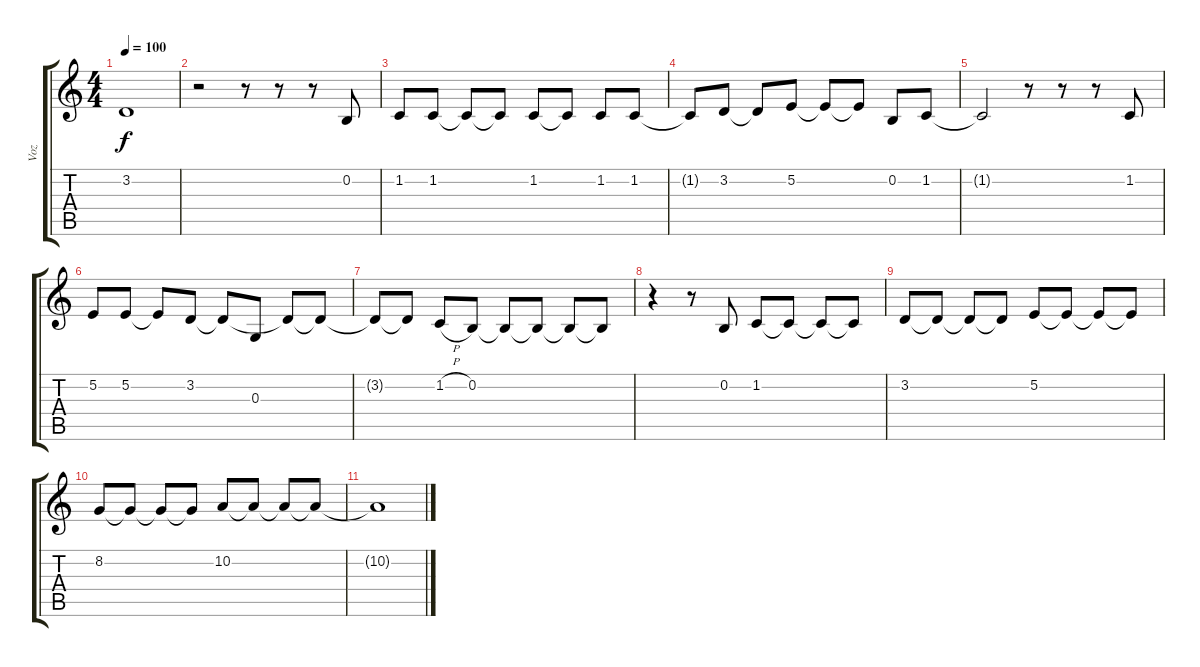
\track ("Voz" "Voz") {instrument altosax}
\staff {score tabs}
\tuning (E4 B3 G3 D3 A2 E2) {hide}
\ts (4 4)
\tempo 100
\clef g2
\ks c
3.2{t}.1{dy f} |
r.2 r.8 r.8 r.8 0.2.8 |
1.2.8 1.2.8 1.2{t}.8 1.2{t}.8 1.2.8 1.2{t}.8 1.2.8 1.2.8 |
1.2{t}.8 3.2.8 3.2{t}.8 5.2.8 5.2{t}.8 5.2{t}.8 0.2.8 1.2.8 |
1.2{t}.2 r.8 r.8 r.8 1.2.8 |
5.2.8 5.2.8 5.2{t}.8 3.2.8 3.2{t}.8 0.3.8 3.2{t}.8 3.2{t}.8 |
3.2{t}.8 3.2{t}.8 1.2{h}.8 0.2.8 0.2{t}.8 0.2{t}.8 0.2{t}.8 0.2{t}.8 |
r.4 r.8 0.2.8 1.2.8 1.2{t}.8 1.2{t}.8 1.2{t}.8 |
3.2.8 3.2{t}.8 3.2{t}.8 3.2{t}.8 5.2.8 5.2{t}.8 5.2{t}.8 5.2{t}.8 |
8.2.8 8.2{t}.8 8.2{t}.8 8.2{t}.8 10.2.8 10.2{t}.8 10.2{t}.8 10.2{t}.8 |
10.2{t}.1
